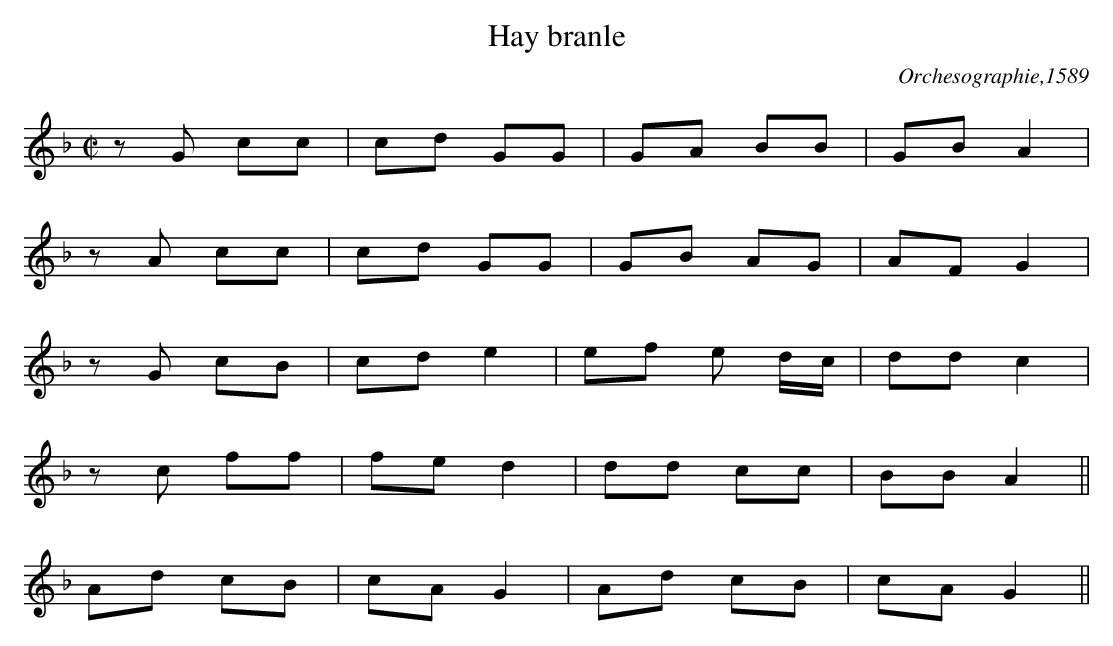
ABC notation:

X:1
T:Hay branle
C:Orchesographie,1589
M:C|
K:GDor
zG cc | cd GG | GA BB | GB A2 |
zA cc | cd GG | GB AG | AF G2 |
zG cB | cd e2 | ef e d/c/ | dd c2 |
zc ff | fe d2 | dd cc | BB A2 ||
Ad cB | cA G2 | Ad cB | cA G2 ||
